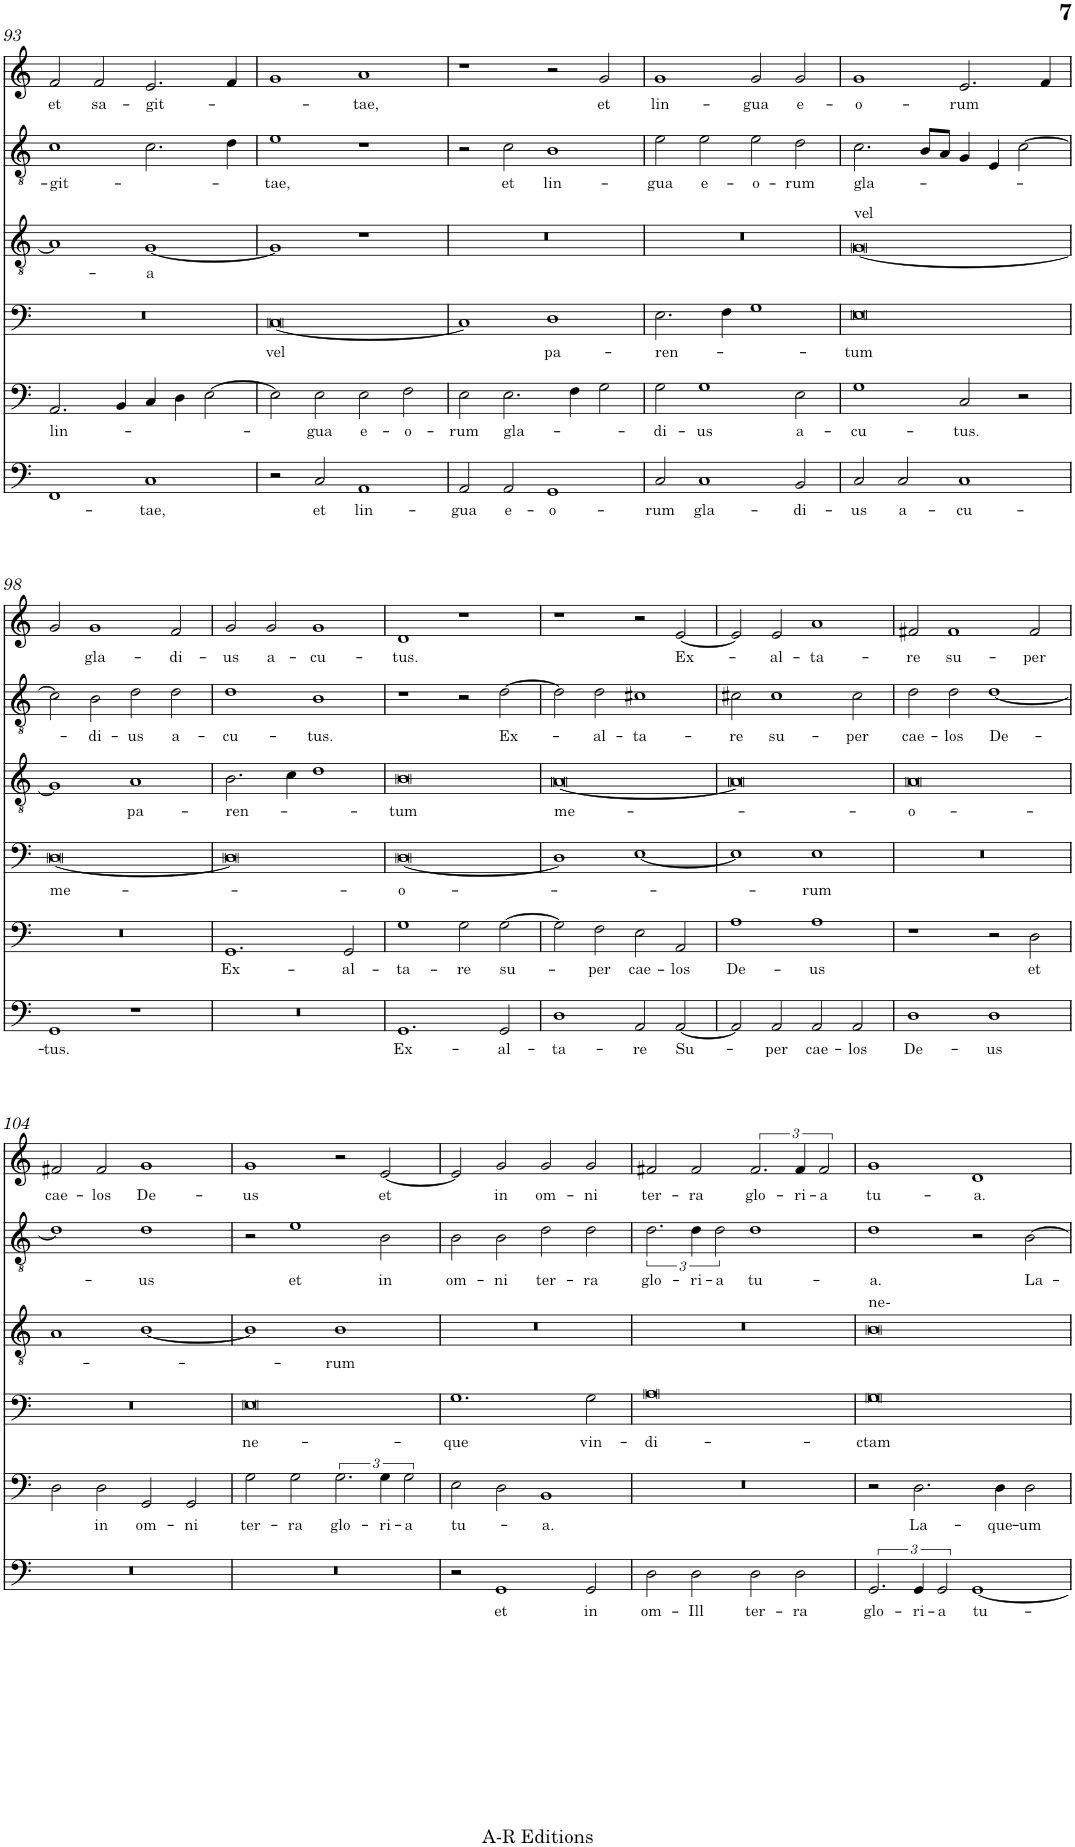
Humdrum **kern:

**kern	**text	**kern	**text	**kern	**text	**kern	**text	**kern	**text	**kern	**text
*part6	*part6	*part5	*part5	*part4	*part4	*part3	*part3	*part2	*part2	*part1	*part1
*staff6	*staff6	*staff5	*staff5	*staff4	*staff4	*staff3	*staff3	*staff2	*staff2	*staff1	*staff1
*I"Piano	*	*I"Piano	*	*I"Piano	*	*I"Piano	*	*I"Piano	*	*I"Piano	*
*I'Pno	*	*I'Pno	*	*I'Pno	*	*I'Pno	*	*I'Pno	*	*I'Pno	*
!!LO:PB:g=z
*clefF4	*	*clefF4	*	*clefF4	*	*clefGv2	*	*clefGv2	*	*clefG2	*
*k[]	*	*k[]	*	*k[]	*	*k[]	*	*k[]	*	*k[]	*
*M4/2	*	*M4/2	*	*M4/2	*	*M4/2	*	*M4/2	*	*M4/2	*
=93	=93	=93	=93	=93	=93	=93	=93	=93	=93	=93	=93
!	!	!	!LO:LY:b	!	!	!	!	!	!LO:LY:b	!	!LO:LY:b
1FF	.	2.AA/	lin-	0r	.	1A]	.	1c	-git­-	2f/	et
!	!	!	!	!	!	!	!	!	!	!	!LO:LY:b
.	.	.	.	.	.	.	.	.	.	2f/	sa­-
.	.	4BB/	.	.	.	.	.	.	.	.	.
!	!LO:LY:b	!	!	!	!	!	!LO:LY:b	!	!	!	!LO:LY:b
1C	-tae,	4C/	.	.	.	[1G	-a	2.c\	.	2.e/	-git­-
.	.	4D\	.	.	.	.	.	.	.	.	.
.	.	[2E\	.	.	.	.	.	.	.	.	.
.	.	.	.	.	.	.	.	4d\	.	4f/	.
=94	=94	=94	=94	=94	=94	=94	=94	=94	=94	=94	=94
!	!	!	!	!	!LO:LY:b	!	!	!	!LO:LY:b	!	!
2r	.	2E\]	.	[0C	vel	1G]	.	1e	-tae,	1g	.
!	!LO:LY:b	!	!LO:LY:b	!	!	!	!	!	!	!	!
2C/	et	2E\	-gua	.	.	.	.	.	.	.	.
!	!LO:LY:b	!	!LO:LY:b	!	!	!	!	!	!	!	!LO:LY:b
1AA	lin-	2E\	e­-	.	.	1r	.	1r	.	1a	-tae,
!	!	!	!LO:LY:b	!	!	!	!	!	!	!	!
.	.	2F\	-o-	.	.	.	.	.	.	.	.
=95	=95	=95	=95	=95	=95	=95	=95	=95	=95	=95	=95
!	!LO:LY:b	!	!LO:LY:b	!	!	!	!	!	!	!	!
2AA/	-gua	2E\	-rum	1C]	.	0r	.	2r	.	1r	.
!	!LO:LY:b	!	!LO:LY:b	!	!	!	!	!	!LO:LY:b	!	!
2AA/	e­-	2.E\	gla­-	.	.	.	.	2c\	et	.	.
!	!LO:LY:b	!	!	!	!LO:LY:b	!	!	!	!LO:LY:b	!	!
1GG	-o-	.	.	1D	pa­-	.	.	1B	lin­-	2r	.
.	.	4F\	.	.	.	.	.	.	.	.	.
!	!	!	!	!	!	!	!	!	!	!	!LO:LY:b
.	.	2G\	.	.	.	.	.	.	.	2g/	et
=96	=96	=96	=96	=96	=96	=96	=96	=96	=96	=96	=96
!	!LO:LY:b	!	!LO:LY:b	!	!LO:LY:b	!	!	!	!LO:LY:b	!	!LO:LY:b
2C/	-rum	2G\	-di­-	2.E\	-ren-	0r	.	2e\	-gua	1g	lin-
!	!LO:LY:b	!	!LO:LY:b	!	!	!	!	!	!LO:LY:b	!	!
1C	gla­-	1G	-us	.	.	.	.	2e\	e­-	.	.
.	.	.	.	4F\	.	.	.	.	.	.	.
!	!	!	!	!	!	!	!	!	!LO:LY:b	!	!LO:LY:b
.	.	.	.	1G	.	.	.	2e\	-o-	2g/	-gua
!	!LO:LY:b	!	!LO:LY:b	!	!	!	!	!	!LO:LY:b	!	!LO:LY:b
2BB/	-di-	2E\	a-	.	.	.	.	2d\	-rum	2g/	e­-
=97	=97	=97	=97	=97	=97	=97	=97	=97	=97	=97	=97
!	!	!	!	!	!	!LO:TX:a:t=vel	!	!	!	!	!
!	!LO:LY:b	!	!LO:LY:b	!	!LO:LY:b	!	!	!	!LO:LY:b	!	!LO:LY:b
2C/	-us	1G	-cu­-	0E	-tum	[0G	.	2.c\	gla-	1g	-o-
!	!LO:LY:b	!	!	!	!	!	!	!	!	!	!
2C/	a-	.	.	.	.	.	.	.	.	.	.
.	.	.	.	.	.	.	.	8B/L	.	.	.
.	.	.	.	.	.	.	.	8A/J	.	.	.
!	!LO:LY:b	!	!LO:LY:b	!	!	!	!	!	!	!	!LO:LY:b
1C	-cu-	2C/	-tus.	.	.	.	.	4G/	.	2.e/	-rum
.	.	.	.	.	.	.	.	4E/	.	.	.
.	.	2r	.	.	.	.	.	[2c\	.	.	.
.	.	.	.	.	.	.	.	.	.	4f/	.
!!LO:LB:g=z
=98	=98	=98	=98	=98	=98	=98	=98	=98	=98	=98	=98
!	!LO:LY:b	!	!	!	!LO:LY:b	!	!	!	!	!	!
1GG	-tus.	0r	.	[0D	me­-	1G]	.	2c\]	.	2g/	.
!	!	!	!	!	!	!	!	!	!LO:LY:b	!	!LO:LY:b
.	.	.	.	.	.	.	.	2B\	-di-	1g	gla­-
!	!	!	!	!	!	!	!LO:LY:b	!	!LO:LY:b	!	!
1r	.	.	.	.	.	1A	pa-	2d\	-us	.	.
!	!	!	!	!	!	!	!	!	!LO:LY:b	!	!LO:LY:b
.	.	.	.	.	.	.	.	2d\	a-	2f/	-di­-
=99	=99	=99	=99	=99	=99	=99	=99	=99	=99	=99	=99
!	!	!	!LO:LY:b	!	!	!	!LO:LY:b	!	!LO:LY:b	!	!LO:LY:b
0r	.	1.GG	Ex-	0D]	.	2.B\	-ren-	1d	-cu-	2g/	-us
!	!	!	!	!	!	!	!	!	!	!	!LO:LY:b
.	.	.	.	.	.	.	.	.	.	2g/	a-
.	.	.	.	.	.	4c\	.	.	.	.	.
!	!	!	!	!	!	!	!	!	!LO:LY:b	!	!LO:LY:b
.	.	.	.	.	.	1d	.	1B	-tus.	1g	-cu-
!	!	!	!LO:LY:b	!	!	!	!	!	!	!	!
.	.	2GG/	-al-	.	.	.	.	.	.	.	.
=100	=100	=100	=100	=100	=100	=100	=100	=100	=100	=100	=100
!	!LO:LY:b	!	!LO:LY:b	!	!LO:LY:b	!	!LO:LY:b	!	!	!	!LO:LY:b
1.GG	Ex-	1G	-ta­-	[0D	-o-	0B	-tum	1r	.	1d	-tus.
!	!	!	!LO:LY:b	!	!	!	!	!	!	!	!
.	.	2G\	-re	.	.	.	.	2r	.	1r	.
!	!LO:LY:b	!	!LO:LY:b	!	!	!	!	!	!LO:LY:b	!	!
2GG/	-al-	[2G\	su­-	.	.	.	.	[2d\	Ex-	.	.
=101	=101	=101	=101	=101	=101	=101	=101	=101	=101	=101	=101
!	!LO:LY:b	!	!	!	!	!	!LO:LY:b	!	!	!	!
1D	-ta-	2G\]	.	1D]	.	[0A	me-	2d\]	.	1r	.
!	!	!	!LO:LY:b	!	!	!	!	!	!LO:LY:b	!	!
.	.	2F\	-per	.	.	.	.	2d\	-al­-	.	.
!	!LO:LY:b	!	!LO:LY:b	!	!	!	!	!	!LO:LY:b	!	!
2AA/	-re	2E\	cae-	[1E	.	.	.	1c#X	-ta-	2r	.
!	!LO:LY:b	!	!LO:LY:b	!	!	!	!	!	!	!	!LO:LY:b
[2AA/	Su­-	2AA/	-los	.	.	.	.	.	.	[2e/	Ex-
=102	=102	=102	=102	=102	=102	=102	=102	=102	=102	=102	=102
!	!	!	!LO:LY:b	!	!	!	!	!	!LO:LY:b	!	!
2AA/]	.	1A	De-	1E]	.	0A]	.	2c#X\	-re	2e/]	.
!	!LO:LY:b	!	!	!	!	!	!	!	!LO:LY:b	!	!LO:LY:b
2AA/	-per	.	.	.	.	.	.	1c#	su­-	2e/	-al-
!	!LO:LY:b	!	!LO:LY:b	!	!LO:LY:b	!	!	!	!	!	!LO:LY:b
2AA/	cae-	1A	-us	1E	-rum	.	.	.	.	1a	-ta-
!	!LO:LY:b	!	!	!	!	!	!	!	!LO:LY:b	!	!
2AA/	-los	.	.	.	.	.	.	2c#\	-per	.	.
=103	=103	=103	=103	=103	=103	=103	=103	=103	=103	=103	=103
!	!LO:LY:b	!	!	!	!	!	!LO:LY:b	!	!LO:LY:b	!	!LO:LY:b
1D	De­-	1r	.	0r	.	0A	-o-	2d\	cae-	2f#X/	-re
!	!	!	!	!	!	!	!	!	!LO:LY:b	!	!LO:LY:b
.	.	.	.	.	.	.	.	2d\	-los	1f#	su­-
!	!LO:LY:b	!	!	!	!	!	!	!	!LO:LY:b	!	!
1D	-us	2r	.	.	.	.	.	[1d	De­-	.	.
!	!	!	!LO:LY:b	!	!	!	!	!	!	!	!LO:LY:b
.	.	2D\	et	.	.	.	.	.	.	2f#/	-per
!!LO:LB:g=z
=104	=104	=104	=104	=104	=104	=104	=104	=104	=104	=104	=104
!	!	!	!	!	!	!	!	!	!	!	!LO:LY:b
0r	.	2D\	.	0r	.	1A	.	1d]	.	2f#X/	cae-
!	!	!	!LO:LY:b	!	!	!	!	!	!	!	!LO:LY:b
.	.	2D\	in	.	.	.	.	.	.	2f#/	-los
!	!	!	!LO:LY:b	!	!	!	!	!	!LO:LY:b	!	!LO:LY:b
.	.	2GG/	om-	.	.	[1B	.	1d	-us	1g	De­-
!	!	!	!LO:LY:b	!	!	!	!	!	!	!	!
.	.	2GG/	-ni	.	.	.	.	.	.	.	.
=105	=105	=105	=105	=105	=105	=105	=105	=105	=105	=105	=105
!	!	!	!LO:LY:b	!	!LO:LY:b	!	!	!	!	!	!LO:LY:b
0r	.	2G\	ter-	0E	ne-	1B]	.	2r	.	1g	-us
!	!	!	!LO:LY:b	!	!	!	!	!	!LO:LY:b	!	!
.	.	2G\	-ra	.	.	.	.	1e	et	.	.
!	!	!	!LO:LY:b	!	!	!	!LO:LY:b	!	!	!	!
.	.	3.G\	glo-	.	.	1B	-rum	.	.	2r	.
!	!	!	!LO:LY:b	!	!	!	!	!	!LO:LY:b	!	!LO:LY:b
.	.	6G\	-ri-	.	.	.	.	2B\	in	[2e/	et
!	!	!	!LO:LY:b	!	!	!	!	!	!	!	!
.	.	3G\	-a	.	.	.	.	.	.	.	.
=106	=106	=106	=106	=106	=106	=106	=106	=106	=106	=106	=106
!	!	!	!LO:LY:b	!	!LO:LY:b	!	!	!	!LO:LY:b	!	!
2r	.	2E\	tu-	1.G	-que	0r	.	2B\	om­-	2e/]	.
!	!LO:LY:b	!	!	!	!	!	!	!	!LO:LY:b	!	!LO:LY:b
1GG	et	2D\	.	.	.	.	.	2B\	-ni	2g/	in
!	!	!	!LO:LY:b	!	!	!	!	!	!LO:LY:b	!	!LO:LY:b
.	.	1BB	-a.	.	.	.	.	2d\	ter-	2g/	om-
!	!LO:LY:b	!	!	!	!LO:LY:b	!	!	!	!LO:LY:b	!	!LO:LY:b
2GG/	in	.	.	2G\	vin­-	.	.	2d\	-ra	2g/	-ni
=107	=107	=107	=107	=107	=107	=107	=107	=107	=107	=107	=107
!	!LO:LY:b	!	!	!	!LO:LY:b	!	!	!	!LO:LY:b	!	!LO:LY:b
2D\	om-	0r	.	0A	-di­-	0r	.	3.d\	glo-	2f#X/	ter­-
!	!LO:LY:b	!	!	!	!	!	!	!	!LO:LY:b	!	!LO:LY:b
2D\	-Ill	.	.	.	.	.	.	6d\	-ri-	2f#/	-ra
!	!	!	!	!	!	!	!	!	!LO:LY:b	!	!
.	.	.	.	.	.	.	.	3d\	-a	.	.
!	!LO:LY:b	!	!	!	!	!	!	!	!LO:LY:b	!	!LO:LY:b
2D\	ter-	.	.	.	.	.	.	1d	tu-	3.f#/	glo-
!	!LO:LY:b	!	!	!	!	!	!	!	!	!	!LO:LY:b
2D\	-ra	.	.	.	.	.	.	.	.	6f#/	-ri-
!	!	!	!	!	!	!	!	!	!	!	!LO:LY:b
.	.	.	.	.	.	.	.	.	.	3f#/	-a
=108	=108	=108	=108	=108	=108	=108	=108	=108	=108	=108	=108
!	!	!	!	!	!	!LO:TX:a:t=ne-	!	!	!	!	!
!	!LO:LY:b	!	!	!	!LO:LY:b	!	!	!	!LO:LY:b	!	!LO:LY:b
3.GG/	glo-	2r	.	0G	-ctam	0B	.	1d	-a.	1g	tu-
!	!LO:LY:b	!	!LO:LY:b	!	!	!	!	!	!	!	!
6GG/	-ri-	2.D\	La-	.	.	.	.	.	.	.	.
!	!LO:LY:b	!	!	!	!	!	!	!	!	!	!
3GG/	-a	.	.	.	.	.	.	.	.	.	.
!	!LO:LY:b	!	!	!	!	!	!	!	!	!	!LO:LY:b
[1GG	tu­-	.	.	.	.	.	.	2r	.	1d	-a.
!	!	!	!LO:LY:b	!	!	!	!	!	!	!	!
.	.	4D\	-que-	.	.	.	.	.	.	.	.
!	!	!	!LO:LY:b	!	!	!	!	!	!LO:LY:b	!	!
.	.	2D\	-um	.	.	.	.	[2B\	La-	.	.
=	=	=	=	=	=	=	=	=	=	=	=
*-	*-	*-	*-	*-	*-	*-	*-	*-	*-	*-	*-
